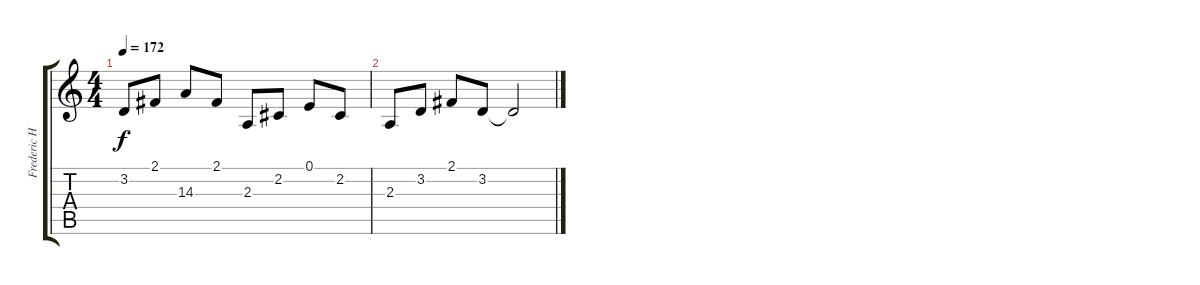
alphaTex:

\track ("Frederic Helmer" "Frederic H") {instrument fx8scifi}
\staff {score tabs}
\tuning (E4 B3 G3 D3 A2 E2) {hide}
\ts (4 4)
\tempo 172
\clef g2
\ks c
3.2.8{dy f} 2.1.8 14.3.8 2.1.8 2.3.8 2.2.8 0.1.8 2.2.8 |
2.3.8 3.2.8 2.1.8 3.2.8 3.2{t}.2
